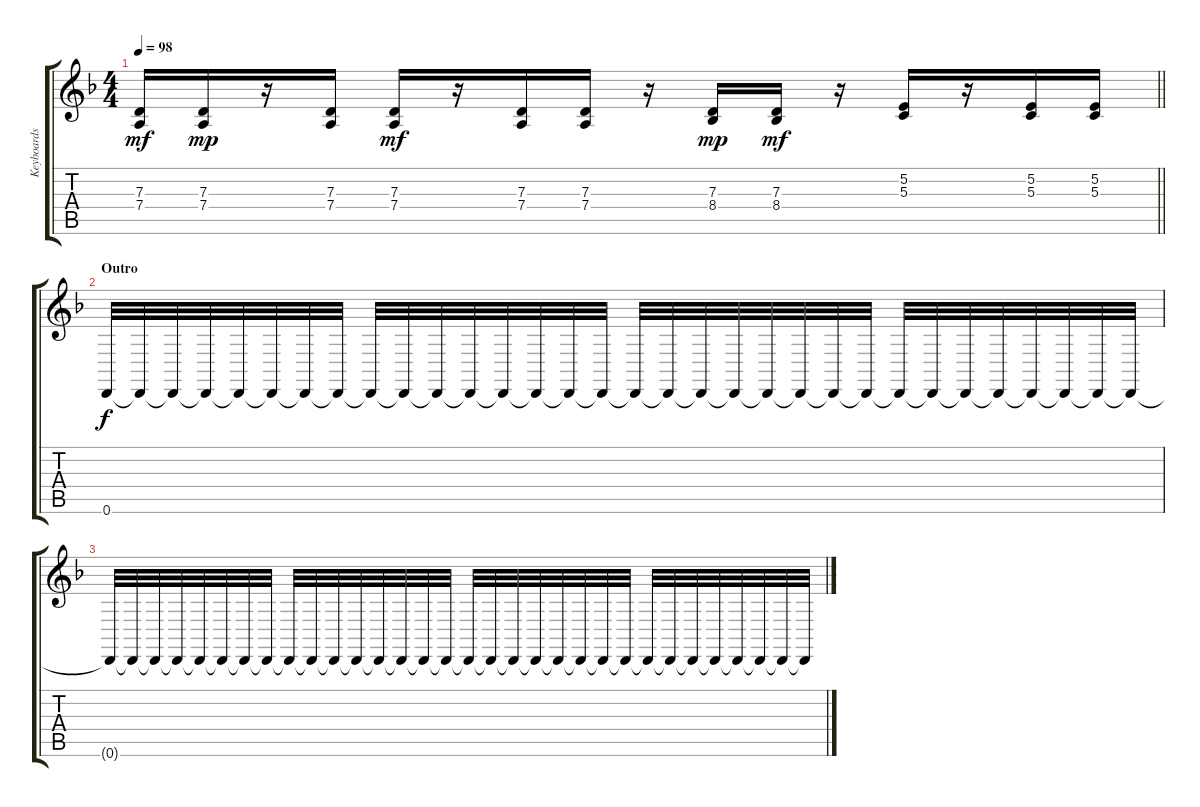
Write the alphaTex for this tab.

\track ("Keyboards (Katrin)" "Keyboards ") {instrument synthbrass1}
\staff {score tabs}
\tuning (E4 B3 G3 D3 A2 D2) {hide}
\ts (4 4)
\tempo 98
\clef g2
\barLineRight lightlight
\ks f
(7.3 7.4).16{dy mf} (7.3 7.4).16{dy mp} r.16 (7.3 7.4).16 (7.3 7.4).16{dy mf} r.16 (7.3 7.4).16 (7.3 7.4).16 r.16 (7.3 8.4).16{dy mp} (7.3 8.4).16{dy mf} r.16 (5.2 5.3).16 r.16 (5.2 5.3).16 (5.2 5.3).16 |
\section ("" "Outro")
0.6.32{dy f volume 12 instrument pad8sweep} 0.6{t}.32{volume 1} 0.6{t}.32{volume 12} 0.6{t}.32{volume 2} 0.6{t}.32{volume 13} 0.6{t}.32{volume 2} 0.6{t}.32{volume 11} 0.6{t}.32{volume 1} 0.6{t}.32{volume 10 instrument pad8sweep} 0.6{t}.32{volume 1} 0.6{t}.32{volume 11} 0.6{t}.32{volume 2} 0.6{t}.32{volume 12} 0.6{t}.32{volume 2} 0.6{t}.32{volume 10} 0.6{t}.32{volume 1} 0.6{t}.32{volume 11 instrument pad8sweep} 0.6{t}.32{volume 1} 0.6{t}.32{volume 11} 0.6{t}.32{volume 2} 0.6{t}.32{volume 12} 0.6{t}.32{volume 2} 0.6{t}.32{volume 12} 0.6{t}.32{volume 1} 0.6{t}.32{volume 11 instrument pad8sweep} 0.6{t}.32{volume 1} 0.6{t}.32{volume 10} 0.6{t}.32{volume 2} 0.6{t}.32{volume 10} 0.6{t}.32{volume 2} 0.6{t}.32{volume 10} 0.6{t}.32{volume 1} |
0.6{t}.32{volume 11 instrument pad8sweep} 0.6{t}.32{volume 1} 0.6{t}.32{volume 10} 0.6{t}.32{volume 2} 0.6{t}.32{volume 11} 0.6{t}.32{volume 2} 0.6{t}.32{volume 10} 0.6{t}.32{volume 1} 0.6{t}.32{volume 9 instrument pad8sweep} 0.6{t}.32{volume 1} 0.6{t}.32{volume 8} 0.6{t}.32{volume 2} 0.6{t}.32{volume 9} 0.6{t}.32{volume 2} 0.6{t}.32{volume 9} 0.6{t}.32{volume 1} 0.6{t}.32{volume 8 instrument pad8sweep} 0.6{t}.32{volume 1} 0.6{t}.32{volume 9} 0.6{t}.32{volume 2} 0.6{t}.32{volume 8} 0.6{t}.32{volume 2} 0.6{t}.32{volume 7} 0.6{t}.32{volume 1} 0.6{t}.32{volume 7 instrument pad8sweep} 0.6{t}.32{volume 1} 0.6{t}.32{volume 7} 0.6{t}.32{volume 2} 0.6{t}.32{volume 6} 0.6{t}.32{volume 2} 0.6{t}.32{volume 7} 0.6{t}.32{volume 1}
